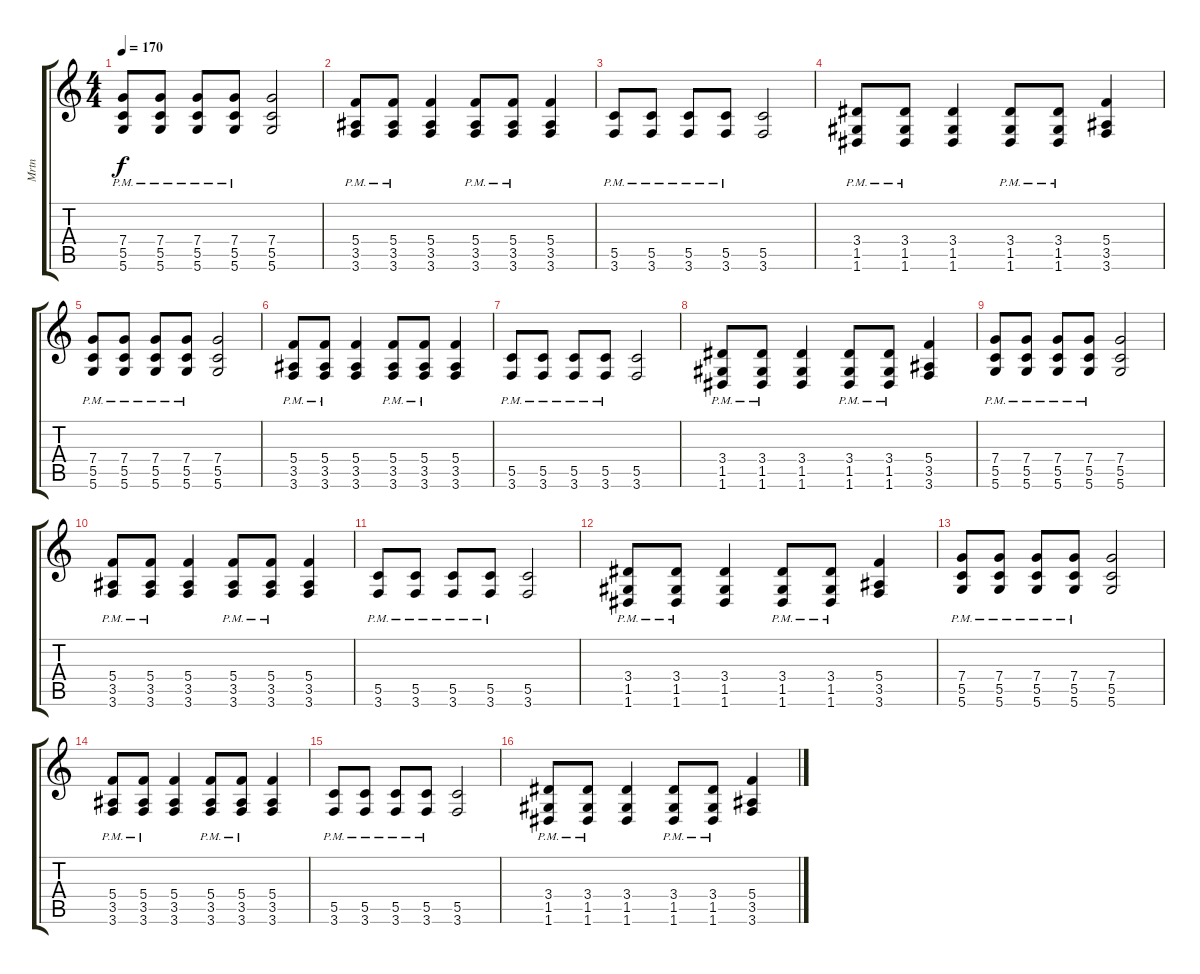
\track ("Mrtn" "Mrtn") {instrument distortionguitar}
\staff {score tabs}
\tuning (D4 A3 F3 C3 G2 D2) {hide}
\ts (4 4)
\tempo 170
\clef g2
\ks c
(7.4{pm} 5.5{pm} 5.6{pm}).8{dy f} (7.4{pm} 5.5{pm} 5.6{pm}).8 (7.4{pm} 5.5{pm} 5.6{pm}).8 (7.4{pm} 5.5{pm} 5.6{pm}).8 (7.4 5.5 5.6).2 |
(5.4{pm} 3.5{pm} 3.6{pm}).8 (5.4{pm} 3.5{pm} 3.6{pm}).8 (5.4 3.5 3.6).4 (5.4{pm} 3.5{pm} 3.6{pm}).8 (5.4{pm} 3.5{pm} 3.6{pm}).8 (5.4 3.5 3.6).4 |
(5.5{pm} 3.6{pm}).8 (5.5{pm} 3.6{pm}).8 (5.5{pm} 3.6{pm}).8 (5.5{pm} 3.6{pm}).8 (5.5 3.6).2 |
(3.4{pm} 1.5{pm} 1.6{pm}).8 (3.4{pm} 1.5{pm} 1.6{pm}).8 (3.4 1.5 1.6).4 (3.4{pm} 1.5{pm} 1.6{pm}).8 (3.4{pm} 1.5{pm} 1.6{pm}).8 (5.4 3.5 3.6).4 |
(7.4{pm} 5.5{pm} 5.6{pm}).8 (7.4{pm} 5.5{pm} 5.6{pm}).8 (7.4{pm} 5.5{pm} 5.6{pm}).8 (7.4{pm} 5.5{pm} 5.6{pm}).8 (7.4 5.5 5.6).2 |
(5.4{pm} 3.5{pm} 3.6{pm}).8 (5.4{pm} 3.5{pm} 3.6{pm}).8 (5.4 3.5 3.6).4 (5.4{pm} 3.5{pm} 3.6{pm}).8 (5.4{pm} 3.5{pm} 3.6{pm}).8 (5.4 3.5 3.6).4 |
(5.5{pm} 3.6{pm}).8 (5.5{pm} 3.6{pm}).8 (5.5{pm} 3.6{pm}).8 (5.5{pm} 3.6{pm}).8 (5.5 3.6).2 |
(3.4{pm} 1.5{pm} 1.6{pm}).8 (3.4{pm} 1.5{pm} 1.6{pm}).8 (3.4 1.5 1.6).4 (3.4{pm} 1.5{pm} 1.6{pm}).8 (3.4{pm} 1.5{pm} 1.6{pm}).8 (5.4 3.5 3.6).4 |
(7.4{pm} 5.5{pm} 5.6{pm}).8 (7.4{pm} 5.5{pm} 5.6{pm}).8 (7.4{pm} 5.5{pm} 5.6{pm}).8 (7.4{pm} 5.5{pm} 5.6{pm}).8 (7.4 5.5 5.6).2 |
(5.4{pm} 3.5{pm} 3.6{pm}).8 (5.4{pm} 3.5{pm} 3.6{pm}).8 (5.4 3.5 3.6).4 (5.4{pm} 3.5{pm} 3.6{pm}).8 (5.4{pm} 3.5{pm} 3.6{pm}).8 (5.4 3.5 3.6).4 |
(5.5{pm} 3.6{pm}).8 (5.5{pm} 3.6{pm}).8 (5.5{pm} 3.6{pm}).8 (5.5{pm} 3.6{pm}).8 (5.5 3.6).2 |
(3.4{pm} 1.5{pm} 1.6{pm}).8 (3.4{pm} 1.5{pm} 1.6{pm}).8 (3.4 1.5 1.6).4 (3.4{pm} 1.5{pm} 1.6{pm}).8 (3.4{pm} 1.5{pm} 1.6{pm}).8 (5.4 3.5 3.6).4 |
(7.4{pm} 5.5{pm} 5.6{pm}).8 (7.4{pm} 5.5{pm} 5.6{pm}).8 (7.4{pm} 5.5{pm} 5.6{pm}).8 (7.4{pm} 5.5{pm} 5.6{pm}).8 (7.4 5.5 5.6).2 |
(5.4{pm} 3.5{pm} 3.6{pm}).8 (5.4{pm} 3.5{pm} 3.6{pm}).8 (5.4 3.5 3.6).4 (5.4{pm} 3.5{pm} 3.6{pm}).8 (5.4{pm} 3.5{pm} 3.6{pm}).8 (5.4 3.5 3.6).4 |
(5.5{pm} 3.6{pm}).8 (5.5{pm} 3.6{pm}).8 (5.5{pm} 3.6{pm}).8 (5.5{pm} 3.6{pm}).8 (5.5 3.6).2 |
(3.4{pm} 1.5{pm} 1.6{pm}).8 (3.4{pm} 1.5{pm} 1.6{pm}).8 (3.4 1.5 1.6).4 (3.4{pm} 1.5{pm} 1.6{pm}).8 (3.4{pm} 1.5{pm} 1.6{pm}).8 (5.4 3.5 3.6).4
